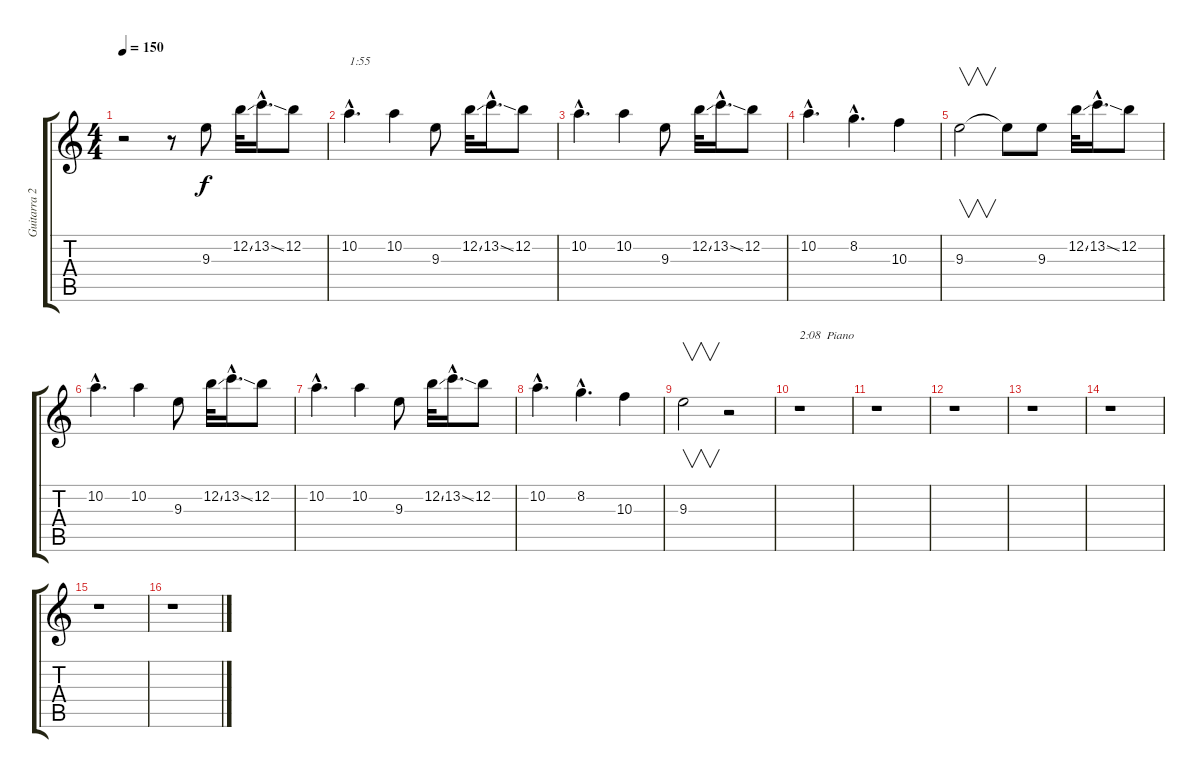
\track ("Guitarra 2" "Guitarra 2") {instrument distortionguitar}
\staff {score tabs}
\tuning (E4 B3 G3 D3 A2 E2) {hide}
\ts (4 4)
\tempo 150
\clef g2
\ks c
r.2{dy f} r.8 9.3.8 12.2{ss}.32 13.2{ss hac}.16{d} 12.2.8 |
10.2{hac}.4{d txt "1:55"} 10.2.4 9.3.8 12.2{ss}.32 13.2{ss hac}.16{d} 12.2.8 |
10.2{hac}.4{d} 10.2.4 9.3.8 12.2{ss}.32 13.2{ss hac}.16{d} 12.2.8 |
10.2{hac}.4{d} 8.2{hac}.4{d} 10.3.4 |
9.3.2{v} 9.3{t}.8 9.3.8 12.2{ss}.32 13.2{ss hac}.16{d} 12.2.8 |
10.2{hac}.4{d} 10.2.4 9.3.8 12.2{ss}.32 13.2{ss hac}.16{d} 12.2.8 |
10.2{hac}.4{d} 10.2.4 9.3.8 12.2{ss}.32 13.2{ss hac}.16{d} 12.2.8 |
10.2{hac}.4{d} 8.2{hac}.4{d} 10.3.4 |
9.3.2{v} r.2 |
r.1{txt "2:08  Piano"} |
r.1 |
r.1 |
r.1 |
r.1 |
r.1 |
r.1
